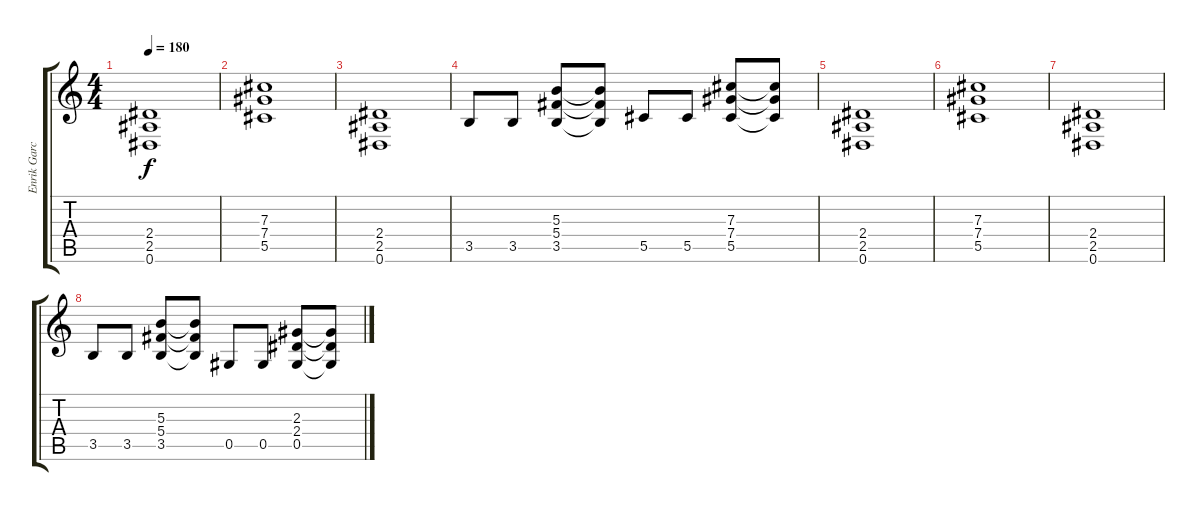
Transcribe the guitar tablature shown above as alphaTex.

\track ("Enrik Garcia - Rithym guitar Left" "Enrik Garc") {instrument distortionguitar}
\staff {score tabs}
\tuning (Eb4 Bb3 Gb3 Db3 Ab2 Eb2) {hide}
\ts (4 4)
\tempo 180
\clef g2
\ks c
(2.4 2.5 0.6).1{dy f} |
(7.3 7.4 5.5).1 |
(2.4 2.5 0.6).1 |
3.5.8 3.5.8 (5.3 5.4 3.5).8 (5.3{t} 5.4{t} 3.5{t}).8 5.5.8 5.5.8 (7.3 7.4 5.5).8 (7.3{t} 7.4{t} 5.5{t}).8 |
(2.4 2.5 0.6).1 |
(7.3 7.4 5.5).1 |
(2.4 2.5 0.6).1 |
3.5.8 3.5.8 (5.3 5.4 3.5).8 (5.3{t} 5.4{t} 3.5{t}).8 0.5.8 0.5.8 (2.3 2.4 0.5).8 (2.3{t} 2.4{t} 0.5{t}).8
